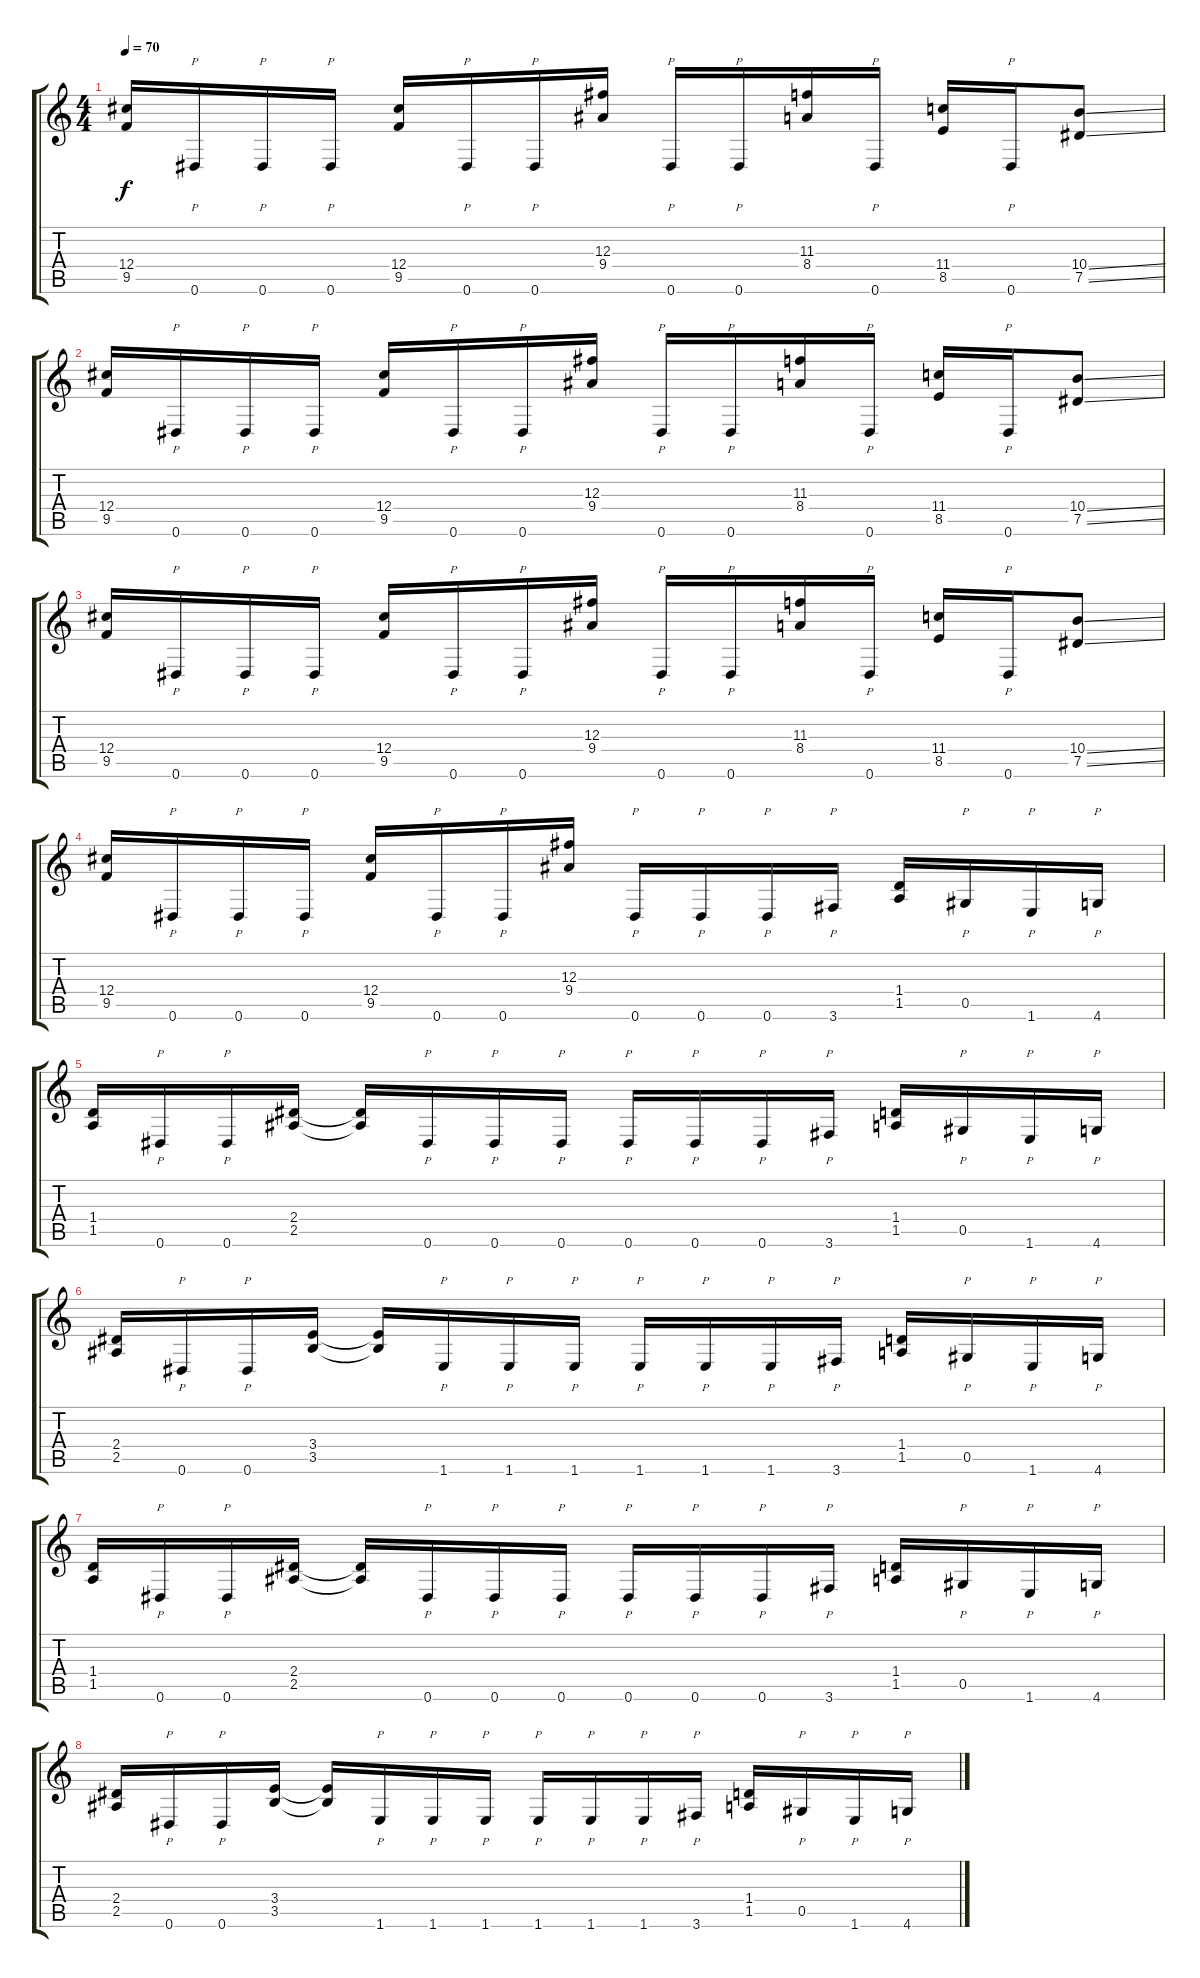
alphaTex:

\track "" {instrument distortionguitar}
\staff {score tabs}
\tuning (Eb4 Bb3 Gb3 Db3 Ab2 Eb2) {hide}
\ts (4 4)
\tempo 70
\clef g2
\ks c
(12.4 9.5).16{dy f} 0.6.16{p} 0.6.16{p} 0.6.16{p} (12.4 9.5).16 0.6.16{p} 0.6.16{p} (12.3 9.4).16 0.6.16{p} 0.6.16{p} (11.3 8.4).16 0.6.16{p} (11.4 8.5).16 0.6.16{p} (10.4{ss} 7.5{ss}).8 |
(12.4 9.5).16 0.6.16{p} 0.6.16{p} 0.6.16{p} (12.4 9.5).16 0.6.16{p} 0.6.16{p} (12.3 9.4).16 0.6.16{p} 0.6.16{p} (11.3 8.4).16 0.6.16{p} (11.4 8.5).16 0.6.16{p} (10.4{ss} 7.5{ss}).8 |
(12.4 9.5).16 0.6.16{p} 0.6.16{p} 0.6.16{p} (12.4 9.5).16 0.6.16{p} 0.6.16{p} (12.3 9.4).16 0.6.16{p} 0.6.16{p} (11.3 8.4).16 0.6.16{p} (11.4 8.5).16 0.6.16{p} (10.4{ss} 7.5{ss}).8 |
(12.4 9.5).16 0.6.16{p} 0.6.16{p} 0.6.16{p} (12.4 9.5).16 0.6.16{p} 0.6.16{p} (12.3 9.4).16 0.6.16{p} 0.6.16{p} 0.6.16{p} 3.6.16{p} (1.4 1.5).16 0.5.16{p} 1.6.16{p} 4.6.16{p} |
(1.4 1.5).16 0.6.16{p} 0.6.16{p} (2.4 2.5).16 (2.4{t} 2.5{t}).16 0.6.16{p} 0.6.16{p} 0.6.16{p} 0.6.16{p} 0.6.16{p} 0.6.16{p} 3.6.16{p} (1.4 1.5).16 0.5.16{p} 1.6.16{p} 4.6.16{p} |
(2.4 2.5).16 0.6.16{p} 0.6.16{p} (3.4 3.5).16 (3.4{t} 3.5{t}).16 1.6.16{p} 1.6.16{p} 1.6.16{p} 1.6.16{p} 1.6.16{p} 1.6.16{p} 3.6.16{p} (1.4 1.5).16 0.5.16{p} 1.6.16{p} 4.6.16{p} |
(1.4 1.5).16 0.6.16{p} 0.6.16{p} (2.4 2.5).16 (2.4{t} 2.5{t}).16 0.6.16{p} 0.6.16{p} 0.6.16{p} 0.6.16{p} 0.6.16{p} 0.6.16{p} 3.6.16{p} (1.4 1.5).16 0.5.16{p} 1.6.16{p} 4.6.16{p} |
(2.4 2.5).16 0.6.16{p} 0.6.16{p} (3.4 3.5).16 (3.4{t} 3.5{t}).16 1.6.16{p} 1.6.16{p} 1.6.16{p} 1.6.16{p} 1.6.16{p} 1.6.16{p} 3.6.16{p} (1.4 1.5).16 0.5.16{p} 1.6.16{p} 4.6.16{p}
